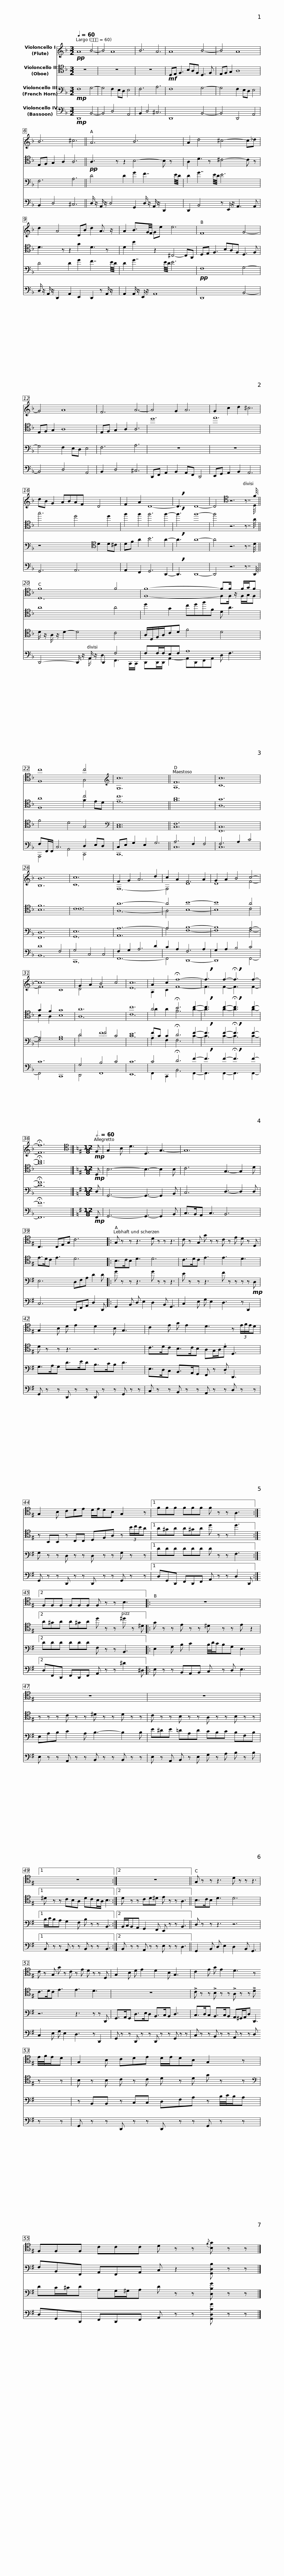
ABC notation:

X:1
%%score ( 1 2 ) ( 3 4 ) ( 5 6 ) ( 7 8 )
L:1/8
Q:1/4=60
M:3/2
I:linebreak $
K:F
V:1 treble
V:2 treble
V:3 tenor
V:4 tenor
V:5 bass
V:6 bass
V:7 bass
V:8 bass
V:1
!pp! A8 B4- | B4 A8 | B6 A6 | A8 B4- | B4 A8 | %5
 B6 ^c6 || A6 B6 |$ A2 d4 ^c4- c_d | d2 A4 DB d2 A3/2 z/ | A2 B3/2G/4F/4 Ge e6 |$ %10
 F8 G4- | G4 A8 | F6 A6- | A4 G2 A6 | G2 c2 d2 ^c6 |$ %15
 dB G2 ABAF D4 | F2 A2 D8- | !breath!D3 x D8- | D4[K:tenor] z6 z7/4 F/4 || F8 F4 |$ %20
 F8- FF/ z/ F/G/F | c8 c4 |[K:treble] c12 || F12 |$ c12 | %25
 B12 | c12 | F2 G2 A6 d2 | c2 A2 F6 A2 | G2 A2 B4 c4- | %30
 c12 | G2 A2 B4 c4 |$ c12 | A2 c2 !fermata!f8- | !breath!f3 x f2- !breath!!fermata!f3 x f2- | %35
 !fermata!f12 |]$[K:G][M:12/8][K:tenor][Q:3/4=60]!mp! F, |[K:G] G,2 B, D3 D,3 G,3- | G,12 | C,3 C,E,G, C6 |: %40
 G, z z z3 D z z z3 |$ C z G, G z z C z E D z D, | G,2 B, D E2 D2 B, G,3 | C2 E G E2 D3 z (3E/F/E/D |$ G,2 B, CDE D/E/DB, G,2 z |1 %45
 FFF FFF F z z A,3 :|2 F,F,F, F,F,F, F, z z B,3 |:$ z12 | z12 | z12 |1 %50
 z12 :|2 z12 ||$ G, z z z3 D z z z3 | C z G, G z C z E D z z D, | G,2 B, D E2 D2 B, G,3 | %55
 C2 E G E2 D3 z E/4F/4E/D |$ G,2 B, CDE D/E/DB, G,2 z | F,F,F, CCC D z z{/F} [B,G] z z |] %58
V:2
 x12 | x12 | x12 | x12 | x12 | %5
 x12 || x12 |$ x12 | x12 | x12 |$ %10
 x12 | x12 | x12 | x12 | x12 |$ %15
 x12 | x12 | x12 | x4[K:tenor] x6 x7/4 D,/4 || D,12 |$ %20
 F,8- F,F,/ x/ F,/G,/F, | F,8 G,4 |[K:treble] G,12 || A,12 |$ C12 | %25
 B,12 | C12 | F,12- | F,4 D8 | D8 F4- | %30
 F4 C8 | D4 F8 |$ E12 | A,2 C2 F8- | F3 x F2- F3 x F2- | %35
 F12 |]$[K:G][M:12/8][K:tenor] x |[K:G] x12 | x12 | x12 |: %40
 x12 |$ x12 | x12 | x12 |$ x12 |1 %45
 x12 :|2 x12 |:$ x12 | x12 | x12 |1 %50
 x12 :|2 x12 ||$ x12 | x12 | x12 | %55
 x12 |$ x12 | x12 |] %58
V:3
 z12 | z12 | z12 |!mf! D,E, F,3 B,A,F, D,3 F, | E,F, G,2 A,8 | %5
 E,F, G,2 A,2 A,6 ||!pp! A,3 z z2 B,4- B, z |$ A,2 D3 z ^C4- C z | D3 z z2 G2 D3 z | D2 B2 z2 ^C,4- C,A,, |$ %10
 D,E, F,3 B,A,F, D,3 F, | E,F, G,2 A,8 | E,F, G,2 A,2 A,6 | d12 | e12 |$ %15
 g6 d4 d2 | f2 f2 f6 f2- | !breath!f3 x f8- | f4 z6 z7/4 A/4 || A8 A4 |$ %20
 d2 G2 cdfF D A3 | A8 c4 | c12 || A12 |$ G12 | %25
 F12 | C12 | A12- | A4 B8- | B8 A4 | %30
 G2 F2 G8 | A12 |$ c12 | A4 !fermata!B6 c2- | !breath!c3 x c2- !breath!!fermata!c3 x c2- | %35
 !fermata!c12 |]$[K:G][M:12/8]!mp! D, |[K:G] B,6- B,3- B,2 B, | C6 G,3- G,2 D | E>DC E3 D6 |: %40
 B,>CB, D3 D6 |$ C>DC E3 E3 D3 | D z z z3 z6 | C>DC B,>CB, A,G,/A,/.D D,3 |$ z B,,B,, z C,C, D,F,A, z (3B/c/B/A |1 %45
 A^GA A^GA d z z d3 :|2 A^GA A^GA d z z ^d z ^D |:$ G z z E z z ^D z z E z2 | z z z C z z ^D z z D z z | C z z B, z z A, z z B, z z |1 %50
 ^D z z CB,A, DCB,/A,/ B,3 :|2 D z z CD^D E z z A,3 ||$ B,>CB, D3 D6 | C>DC E3 E3 D3 | z12 | %55
 !>!C z z !>!B, z z !>!A, z z !>!D z z |$ B, z B, C z C D z D G z z |[K:bass] F,B,,F,, A,,F,,A,, C, z2 [G,,D,B,] z z |] %58
V:4
 x12 | x12 | x12 | x12 | x12 | %5
 x12 || x12 |$ x12 | x12 | x12 |$ %10
 x12 | x12 | x12 | x12 | x12 |$ %15
 x12 | x12 | x12 | x12 || x12 |$ %20
 x12 | F,8 F2 ED | E12 || F12 |$ A,12 | %25
 B,12 | C12 | A,12- | A,4 B,8- | B,8 C4 | %30
 B,2 A,2 B,8 | A,12 |$ C12 | A2 A2 F6 A2- | A3 x A2- A3 x A2- | %35
 A12 |]$[K:G][M:12/8] x |[K:G] x12 | x12 | x12 |: %40
 x12 |$ x12 | x12 | x12 |$ x12 |1 %45
 x12 :|2 x12 |:$ x12 | x12 | x12 |1 %50
 x12 :|2 x12 ||$ x12 | x12 | x12 | %55
 x12 |$ x12 |[K:bass] x12 |] %58
V:5
!mp! F,8 G,4- | G,4 F,2 E,D, E,4 | F,6 A,6 | F,8 G,4- | G,4 F,2 E,D, E,4 | %5
 F,6 A,6 || D4 D2 G2 F7/2 E/4D/4 |$ D2 G7/2 E/4D/4 E6 | D4 D2 G2 F7/2 E/4D/4 | D2 G7/2 E/4D/4 E6 |$ %10
!pp! F,8 G,4- | G,4 F,2 E,D, E,4 | F,6 A,6 | z12 | z12 |$ %15
 z8[K:tenor] D2 D^C | DF A2 B6 A2- | !breath!A3 x A8- | A4 z6 z7/4 D/4 || D/ z/ A,/ z/ D2- D4 C4 |$ %20
 A,/D,/F,/A,/CD F4 D4 | F4 D4 G,4 |[K:bass] E,12 || F,12 |$ C,12 | %25
 D,12 | E,12 | A,12- | A,4 B,8- | B,8 A,4- | %30
 A,4 B,8 | D4 F4 C4 |$ E12 | FC C2 !fermata!D6 F2- | !breath!F3 x F2- !breath!!fermata!F3 x F2- | %35
 !fermata!F12 |]$[K:G][M:12/8] D, |[K:G] G,,6- G,,3- G,,2 B,, | C,6 D,3- D,2 D, | E,6 D,F,A, D2 D |: %40
 G z z z3 G z z z3 |$ E z z z3 F z z z z!mp! D, | G,>A,G, D>ED B,>CB, D3 | E,>D,C, B,,>A,,G,, F,, z .D, D,,3 |$ G, z z D, z z D, z z G, z z |1 %45
 DDD DDD D z z F,3 :|2 DDD DDD F, z z B,,3 |:$ E,2 G, B, C2 B,/4D/4C/B,G, E,3 | E,A,B, C2 A, B,3- B,2 B, | E^DE =DA,D CB,C B,F,B, |1 %50
 B,/C/B,A, G,2 F, B, z z B,,3 :|2 B,,/C,/B,,A,, G,,2 F,, E,, z z B,,3 ||$ D, z z z3 z6 | z6 z3 z z D,, | G,,>A,,G,, D,>E,D, B,,>C,B,, D,3 | %55
 C,>D,C, B,,>C,B,, A,,^G,,/A,,/D, D,,3 |$ z B,,B,, z C,C, D,F,A, z B,/4C/4B,/A, | DC/^C/D A,G,/^G,/A, D z z [D,B,G] z z |] %58
V:6
 x12 | x12 | x12 | x12 | x12 | %5
 x12 || x12 |$ x12 | x12 | x12 |$ %10
 x12 | x12 | x12 | x12 | x12 |$ %15
 x7[K:tenor] x5 | x12 | x12 | x12 || x12 |$ %20
 x12 | x12 |[K:bass] C,12 || C,12 |$ F,,12 | %25
 F,,12 | G,,12 | A,,12 | A,4 F,8- | F,8 F,4- | %30
 F,4 G,8 | D4 F8 |$ C12 | A,2 F,2 F,6 C2- | C3 x C2- C3 x C2- | %35
 C12 |]$[K:G][M:12/8] x |[K:G] x12 | x12 | x12 |: %40
 x12 |$ x12 | x12 | x12 |$ x12 |1 %45
 x12 :|2 x12 |:$ x12 | x12 | x12 |1 %50
 x12 :|2 x12 ||$ x12 | x12 | x12 | %55
 x12 |$ x12 | x12 |] %58
V:7
!mp! D,,8 B,,4- | B,,4 D,4 A,,4 | B,,2 D,4 ^C,6 | D,,8 B,,4- | B,,4 D,,4 A,,4 | %5
 B,,2 D,4 ^C,6 || D,/ z/ A,,/ z/ D,4 G,,2 D,/ z/ A,,/ z/ D,,2 |$ D,,2 B,,4 z E,,/ z/ A,,3 A,, | D,/ z/ A,,/ z/ D,,2 A,,2 E,,2 D,,2 z A,,/ z/ | A,,2 A,,/ z/ E,,/ z/ A,,8 |$ %10
 D,,8 B,,4- | B,,4 D,4 A,,4 | B,,2 D,4 ^C,6 | D,,F,, A,,2 B,,2 A,,F,, D,,4 | E,,G,, A,,2 B,,2 A,,6 |$ %15
 G,,6 A,,6 | A,,2 F,,2 G,,6 D,,2- | !breath!D,,3 x D,,8- | D,,4 z6 z7/4 D,,/4 || D,,4- D,,/ z/ A,,/ z/ D,,2 F,4 |$ %20
 F,F,/F,/E,F, A,8 | F,F,,/F,,/ C,6 D,2 E,D, | C,E, G,2 E,2 G,6 || A,6 F,2 F,4 |$ F,6 A,2 C4 | %25
 D8 F,4 | G,4 C,4 C,4 | F,2 G,2 A,6 D2 | C2 A,2 F,6 A,2 | G,2 A,2 B,4 C4 | %30
 C12 | G,4 B,4 C4 |$ C12 | C4 !fermata!D6 F2- | !breath!F3 x F2- !breath!!fermata!F3 x F2- | %35
 !fermata!F12 |]$[K:G][M:12/8]!mp! F,, |[K:G] G,,6- G,,3- G,,2 B,, | C,>B,,A,, C,3 B,,6 | C,6 D,,F,,A,, D,2 D,, |: %40
 G,,2 B,, D, E,2 D,2 B,, G,,3 |$ C,2 E, G, E,2 D,3 z D,,2 | G,, z z D,, z z D,, z z G,, z z | C, z z B,, z z A,, z z D, z z |$ G,, z z D,, z z D,, z z G,, z z |1 %45
 D,G,,D,, F,,D,,F,, A,, z z D,2 D,, :|2 D,F,,D,, F,,D,,F,, A,, z z ^D2 ^D, |:$ E, z z B,,A,,B,, C, z D, E,3 | E, z z A,, z z B,, z z B,, z z | E, z A,, B,, z E, G, z A, B, z B, |1 %50
 B,, z z A,, z z B,, z z B,,3 :|2 B,, z z A,, z z E, z z D,3 ||$ G,,2 B,, D, E,2 D,2 B,, G,,3 | C,2 E, G, E,2 D,3 z D,,2 | G,, z z D,, z z D,, z z G,, z z | %55
 C, z z B,, z z A,, z z D, z z |$ G,, z z D,, z z D,, z z G,, z z | D,G,,D,, F,,D,,F,, A,, z z [G,,D,B,G] z z |] %58
V:8
 x12 | x12 | x12 | x12 | x12 | %5
 x12 || x12 |$ x12 | x12 | x12 |$ %10
 x12 | x12 | x12 | x12 | x12 |$ %15
 x12 | x12 | x12 | x12 || x4 x A,,/ x/ D,2 F,,3 C,,/C,,/ |$ %20
 D,,D,,/D,,/ A,,2- A,,D,,F,,A,, D, F,3 | A,,,4 A,,4 C,,4 | C,,12 || C,12 |$ C,12 | %25
 B,,12 | C,,12 | F,,12- | F,,4 D,,8- | D,,8 F,,4- | %30
 F,,4 C,,8 | D,,4 F,,8 |$ E,,12 | F,,2 C,,2 B,,6 F,,2- | F,,3 x F,,2- F,,3 x F,,2- | %35
 F,,12 |]$[K:G][M:12/8] x |[K:G] x12 | x12 | x12 |: %40
 x12 |$ x12 | x12 | x12 |$ x12 |1 %45
 x12 :|2 x12 |:$ x12 | x12 | x12 |1 %50
 x12 :|2 x12 ||$ x12 | x12 | x12 | %55
 x12 |$ x12 | x12 |] %58
